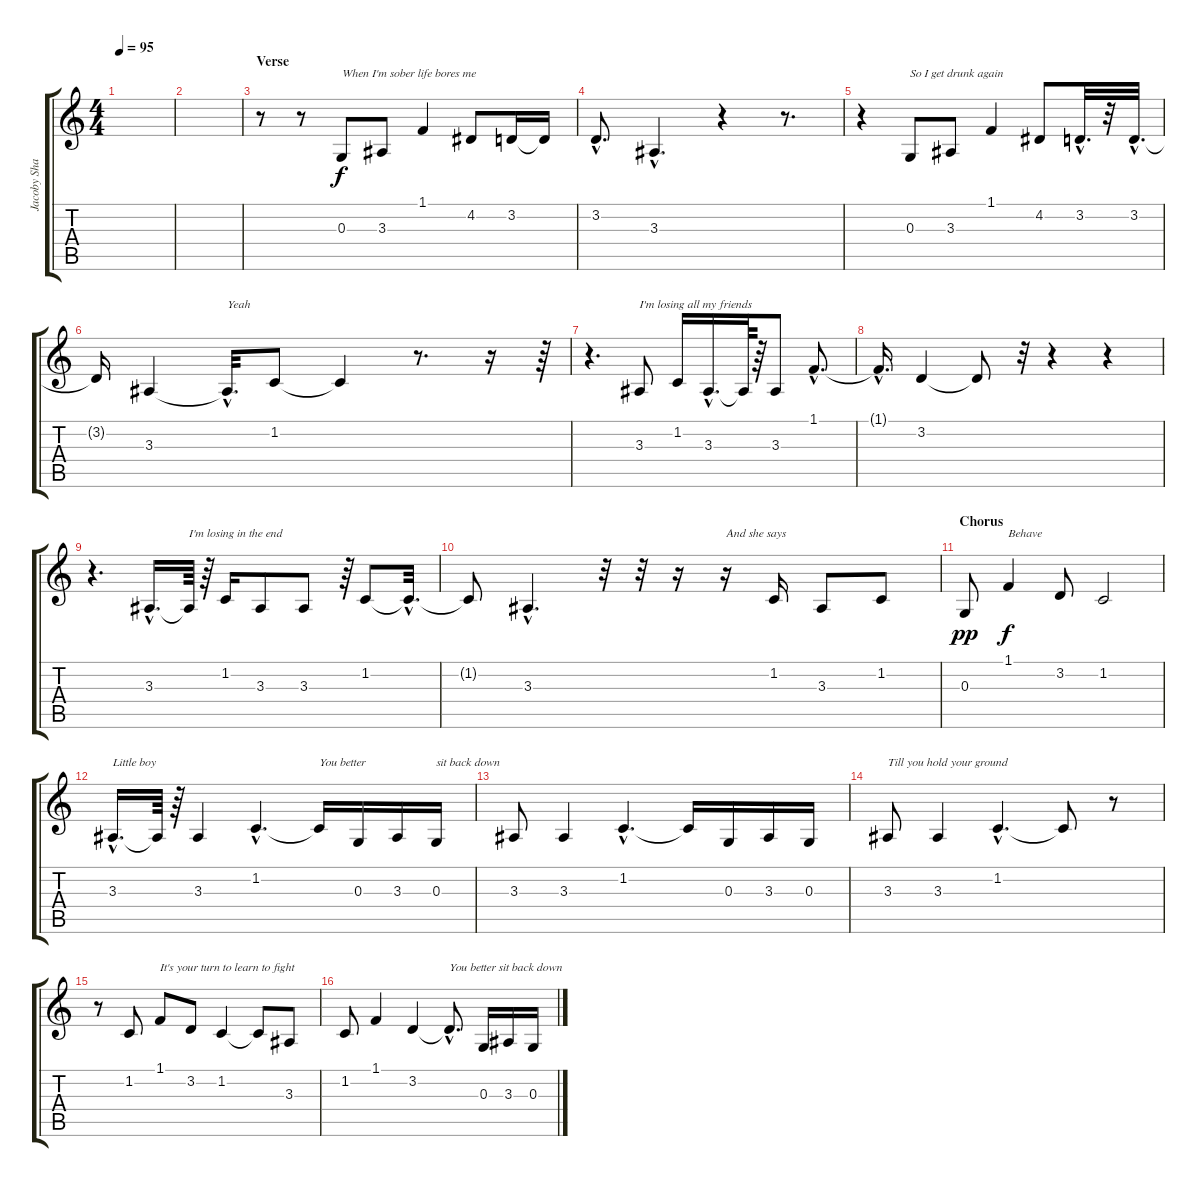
\track ("Jacoby Shadix" "Jacoby Sha") {instrument englishhorn}
\staff {score tabs}
\tuning (E4 B3 G3 D3 A2 E2) {hide}
\ts (4 4)
\tempo 95
\clef g2
\ks c
|
|
\section ("" "Verse")
r.8 r.8 0.3.8{txt "When I'm sober life bores me "} 3.3.8 1.1.4 4.2.8 3.2.16 3.2{t}.16 |
3.2{hac}.8{d} 3.3{hac}.4{d} r.4 r.8{d} |
r.4 0.3.8{txt "So I get drunk again"} 3.3.8 1.1.4 4.2.8 3.2{hac}.32{d} r.32 3.2{hac}.32{d} |
3.2{t}.16 3.3.4 3.3{hac t}.32{d txt "Yeah"} 1.2.8 1.2{t}.4 r.8{d} r.16 r.64 |
r.4{d} 3.3.8{txt "I'm losing all my friends"} 1.2.16 3.3{hac}.16{d} 3.3{t}.64 r.64 3.3.8 1.1{hac}.8{d} |
1.1{hac t}.16{d} 3.2.4 3.2{t}.8 r.32 r.4 r.4 |
r.4{d} 3.3{hac}.16{d} 3.3{t}.64{txt "I'm losing in the end "} r.64 1.2.16 3.3.8 3.3.8 r.64 1.2.8 1.2{hac t}.32{d} |
1.2{t}.8 3.3{hac}.4{d} r.32 r.32 r.16 r.16{txt "And she says"} 1.2.16 3.3.8 1.2.8 |
\section ("" "Chorus")
0.3.8{dy pp} 1.1.4{txt "Behave" dy f} 3.2.8 1.2.2 |
3.3{hac}.16{d txt "Little boy"} 3.3{t}.64 r.64 3.3.4 1.2{hac}.4{d} 1.2{t}.16{txt "You better "} 0.3.16 3.3.16 0.3.16{txt "sit back down "} |
3.3.8 3.3.4 1.2{hac}.4{d} 1.2{t}.16 0.3.16 3.3.16 0.3.16 |
3.3.8{txt "Till you hold your ground "} 3.3.4 1.2{hac}.4{d} 1.2{t}.8 r.8 |
r.8 1.2.8 1.1.8{txt "It's your turn to learn to fight "} 3.2.8 1.2.4 1.2{t}.8 3.3.8 |
1.2.8 1.1.4 3.2.4 3.2{hac t}.8{d txt "You better sit back down "} 0.3.16 3.3.16 0.3.16
